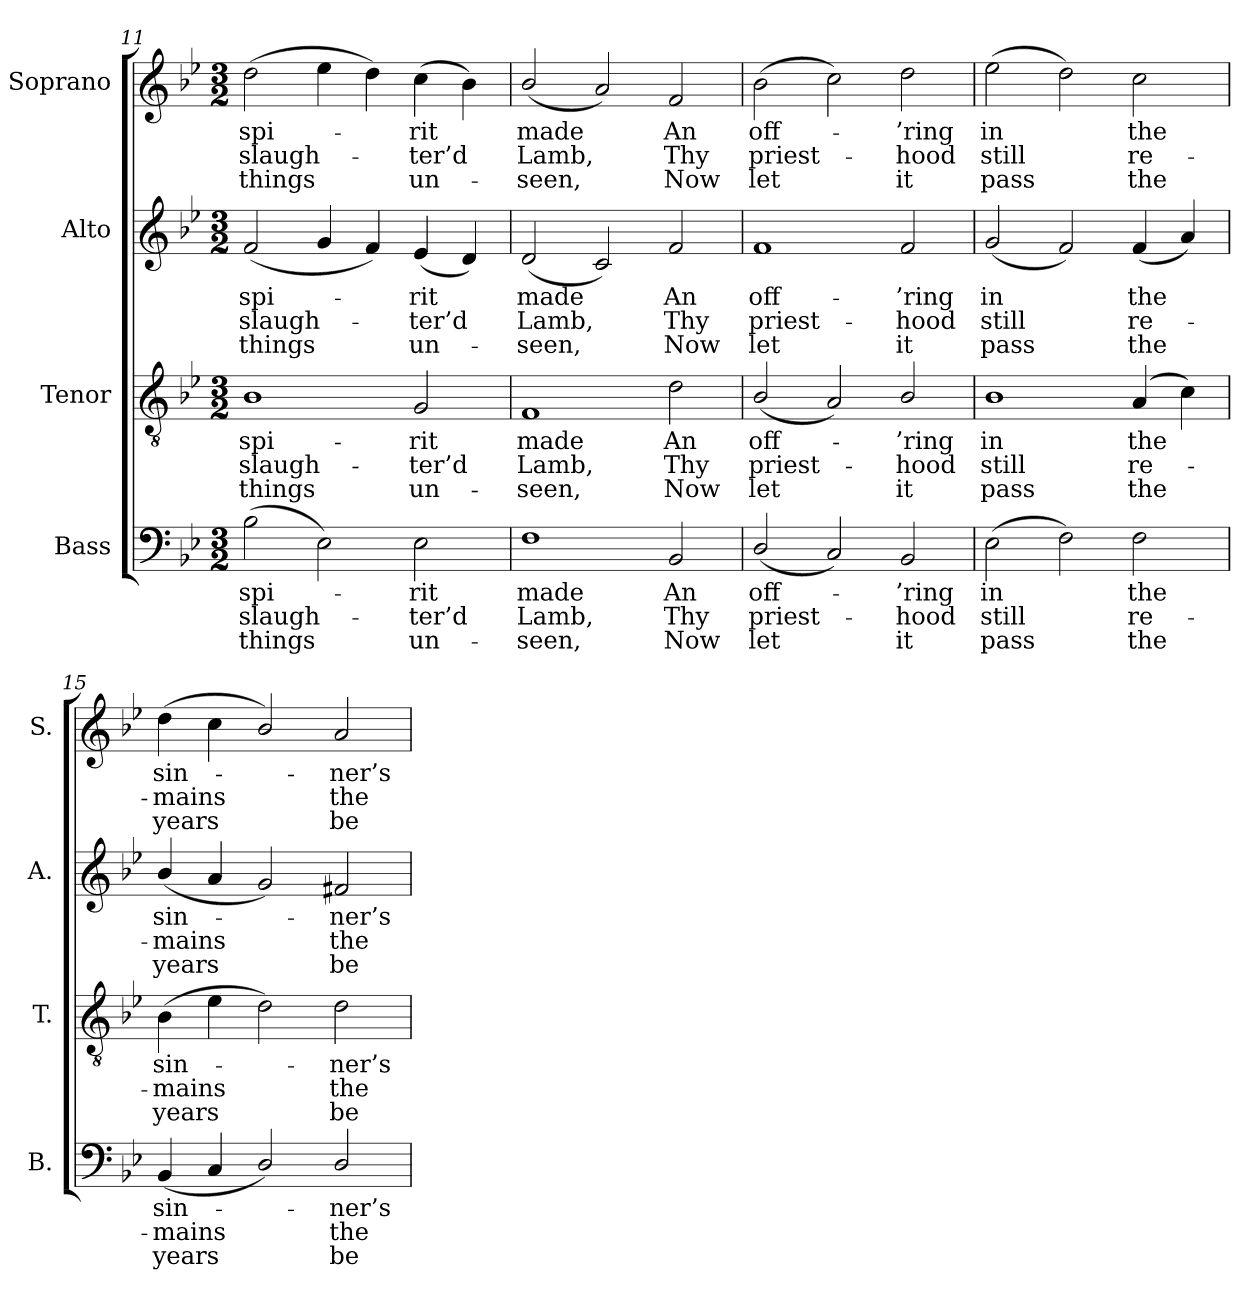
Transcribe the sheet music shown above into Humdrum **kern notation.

**kern	**text	**text	**text	**kern	**text	**text	**text	**kern	**text	**text	**text	**kern	**text	**text	**text
*part4	*part4	*part4	*part4	*part3	*part3	*part3	*part3	*part2	*part2	*part2	*part2	*part1	*part1	*part1	*part1
*staff4	*staff4	*staff4	*staff4	*staff3	*staff3	*staff3	*staff3	*staff2	*staff2	*staff2	*staff2	*staff1	*staff1	*staff1	*staff1
*I"Bass	*	*	*	*I"Tenor	*	*	*	*I"Alto	*	*	*	*I"Soprano	*	*	*
*I'B.	*	*	*	*I'T.	*	*	*	*I'A.	*	*	*	*I'S.	*	*	*
*clefF4	*	*	*	*clefGv2	*	*	*	*clefG2	*	*	*	*clefG2	*	*	*
*	*	*	*	*ITrd7c12	*	*	*	*	*	*	*	*	*	*	*
*k[b-e-]	*	*	*	*k[b-e-]	*	*	*	*k[b-e-]	*	*	*	*k[b-e-]	*	*	*
*B-:	*	*	*	*B-:	*	*	*	*B-:	*	*	*	*B-:	*	*	*
*M3/2	*	*	*	*M3/2	*	*	*	*M3/2	*	*	*	*M3/2	*	*	*
=11	=11	=11	=11	=11	=11	=11	=11	=11	=11	=11	=11	=11	=11	=11	=11
!	!LO:LY:b:color=#000000	!LO:LY:b:color=#000000	!LO:LY:b:color=#000000	!	!	!	!	!	!	!	!	!	!	!	!
!	!	!	!	!	!LO:LY:b:color=#000000	!LO:LY:b:color=#000000	!LO:LY:b:color=#000000	!	!	!	!	!	!	!	!
!	!	!	!	!	!	!	!	!	!LO:LY:b:color=#000000	!LO:LY:b:color=#000000	!LO:LY:b:color=#000000	!	!	!	!
!	!	!	!	!	!	!	!	!	!	!	!	!	!LO:LY:b:color=#000000	!LO:LY:b:color=#000000	!LO:LY:b:color=#000000
(2B-i\	spi-	slaugh-	things	1BB-i	spi-	slaugh-	things	(2fi/	spi-	slaugh-	things	(2ddi\	spi-	slaugh-	things
2E-i\)	.	.	.	.	.	.	.	4gi/	.	.	.	4ee-i\	.	.	.
.	.	.	.	.	.	.	.	4fi/)	.	.	.	4ddi\)	.	.	.
!	!LO:LY:b:color=#000000	!LO:LY:b:color=#000000	!LO:LY:b:color=#000000	!	!	!	!	!	!	!	!	!	!	!	!
!	!	!	!	!	!LO:LY:b:color=#000000	!LO:LY:b:color=#000000	!LO:LY:b:color=#000000	!	!	!	!	!	!	!	!
!	!	!	!	!	!	!	!	!	!LO:LY:b:color=#000000	!LO:LY:b:color=#000000	!LO:LY:b:color=#000000	!	!	!	!
!	!	!	!	!	!	!	!	!	!	!	!	!	!LO:LY:b:color=#000000	!LO:LY:b:color=#000000	!LO:LY:b:color=#000000
2E-i\	-rit	-ter’d	un-	2GGi/	-rit	-ter’d	un-	(4e-i/	-rit	-ter’d	un-	(4cci\	-rit	-ter’d	un-
.	.	.	.	.	.	.	.	4di/)	.	.	.	4b-i\)	.	.	.
=12	=12	=12	=12	=12	=12	=12	=12	=12	=12	=12	=12	=12	=12	=12	=12
!	!LO:LY:b:color=#000000	!LO:LY:b:color=#000000	!LO:LY:b:color=#000000	!	!	!	!	!	!	!	!	!	!	!	!
!	!	!	!	!	!LO:LY:b:color=#000000	!LO:LY:b:color=#000000	!LO:LY:b:color=#000000	!	!	!	!	!	!	!	!
!	!	!	!	!	!	!	!	!	!LO:LY:b:color=#000000	!LO:LY:b:color=#000000	!LO:LY:b:color=#000000	!	!	!	!
!	!	!	!	!	!	!	!	!	!	!	!	!	!LO:LY:b:color=#000000	!LO:LY:b:color=#000000	!LO:LY:b:color=#000000
1Fi	made	Lamb,	-seen,	1FFi	made	Lamb,	-seen,	(2di/	made	Lamb,	-seen,	(2b-i/	made	Lamb,	-seen,
.	.	.	.	.	.	.	.	2ci/)	.	.	.	2ai/)	.	.	.
!	!LO:LY:b:color=#000000	!LO:LY:b:color=#000000	!LO:LY:b:color=#000000	!	!	!	!	!	!	!	!	!	!	!	!
!	!	!	!	!	!LO:LY:b:color=#000000	!LO:LY:b:color=#000000	!LO:LY:b:color=#000000	!	!	!	!	!	!	!	!
!	!	!	!	!	!	!	!	!	!LO:LY:b:color=#000000	!LO:LY:b:color=#000000	!LO:LY:b:color=#000000	!	!	!	!
!	!	!	!	!	!	!	!	!	!	!	!	!	!LO:LY:b:color=#000000	!LO:LY:b:color=#000000	!LO:LY:b:color=#000000
2BB-i/	An	Thy	Now	2Di\	An	Thy	Now	2fi/	An	Thy	Now	2fi/	An	Thy	Now
!!LO:PB:g=z
=13	=13	=13	=13	=13	=13	=13	=13	=13	=13	=13	=13	=13	=13	=13	=13
!	!LO:LY:b:color=#000000	!LO:LY:b:color=#000000	!LO:LY:b:color=#000000	!	!	!	!	!	!	!	!	!	!	!	!
!	!	!	!	!	!LO:LY:b:color=#000000	!LO:LY:b:color=#000000	!LO:LY:b:color=#000000	!	!	!	!	!	!	!	!
!	!	!	!	!	!	!	!	!	!LO:LY:b:color=#000000	!LO:LY:b:color=#000000	!LO:LY:b:color=#000000	!	!	!	!
!	!	!	!	!	!	!	!	!	!	!	!	!	!LO:LY:b:color=#000000	!LO:LY:b:color=#000000	!LO:LY:b:color=#000000
(2Di/	off-	priest-	let	(2BB-i/	off-	priest-	let	1fi	off-	priest-	let	(2b-i\	off-	priest-	let
2Ci/)	.	.	.	2AAi/)	.	.	.	.	.	.	.	2cci\)	.	.	.
!	!LO:LY:b:color=#000000	!LO:LY:b:color=#000000	!LO:LY:b:color=#000000	!	!	!	!	!	!	!	!	!	!	!	!
!	!	!	!	!	!LO:LY:b:color=#000000	!LO:LY:b:color=#000000	!LO:LY:b:color=#000000	!	!	!	!	!	!	!	!
!	!	!	!	!	!	!	!	!	!LO:LY:b:color=#000000	!LO:LY:b:color=#000000	!LO:LY:b:color=#000000	!	!	!	!
!	!	!	!	!	!	!	!	!	!	!	!	!	!LO:LY:b:color=#000000	!LO:LY:b:color=#000000	!LO:LY:b:color=#000000
2BB-i/	-’ring	-hood	it	2BB-i/	-’ring	-hood	it	2fi/	-’ring	-hood	it	2ddi\	-’ring	-hood	it
=14	=14	=14	=14	=14	=14	=14	=14	=14	=14	=14	=14	=14	=14	=14	=14
!	!LO:LY:b:color=#000000	!LO:LY:b:color=#000000	!LO:LY:b:color=#000000	!	!	!	!	!	!	!	!	!	!	!	!
!	!	!	!	!	!LO:LY:b:color=#000000	!LO:LY:b:color=#000000	!LO:LY:b:color=#000000	!	!	!	!	!	!	!	!
!	!	!	!	!	!	!	!	!	!LO:LY:b:color=#000000	!LO:LY:b:color=#000000	!LO:LY:b:color=#000000	!	!	!	!
!	!	!	!	!	!	!	!	!	!	!	!	!	!LO:LY:b:color=#000000	!LO:LY:b:color=#000000	!LO:LY:b:color=#000000
(2E-i\	in	still	pass	1BB-i	in	still	pass	(2gi/	in	still	pass	(2ee-i\	in	still	pass
2Fi\)	.	.	.	.	.	.	.	2fi/)	.	.	.	2ddi\)	.	.	.
!	!LO:LY:b:color=#000000	!LO:LY:b:color=#000000	!LO:LY:b:color=#000000	!	!	!	!	!	!	!	!	!	!	!	!
!	!	!	!	!	!LO:LY:b:color=#000000	!LO:LY:b:color=#000000	!LO:LY:b:color=#000000	!	!	!	!	!	!	!	!
!	!	!	!	!	!	!	!	!	!LO:LY:b:color=#000000	!LO:LY:b:color=#000000	!LO:LY:b:color=#000000	!	!	!	!
!	!	!	!	!	!	!	!	!	!	!	!	!	!LO:LY:b:color=#000000	!LO:LY:b:color=#000000	!LO:LY:b:color=#000000
2Fi\	the	re-	the	(4AAi/	the	re-	the	(4fi/	the	re-	the	2cci\	the	re-	the
.	.	.	.	4Ci\)	.	.	.	4ai/)	.	.	.	.	.	.	.
=15	=15	=15	=15	=15	=15	=15	=15	=15	=15	=15	=15	=15	=15	=15	=15
!	!LO:LY:b:color=#000000	!LO:LY:b:color=#000000	!LO:LY:b:color=#000000	!	!	!	!	!	!	!	!	!	!	!	!
!	!	!	!	!	!LO:LY:b:color=#000000	!LO:LY:b:color=#000000	!LO:LY:b:color=#000000	!	!	!	!	!	!	!	!
!	!	!	!	!	!	!	!	!	!LO:LY:b:color=#000000	!LO:LY:b:color=#000000	!LO:LY:b:color=#000000	!	!	!	!
!	!	!	!	!	!	!	!	!	!	!	!	!	!LO:LY:b:color=#000000	!LO:LY:b:color=#000000	!LO:LY:b:color=#000000
(4BB-i/	sin-	-mains	years	(4BB-i\	sin-	-mains	years	(4b-i/	sin-	-mains	years	(4ddi\	sin-	-mains	years
4Ci/	.	.	.	4E-i\	.	.	.	4ai/	.	.	.	4cci\	.	.	.
2Di/)	.	.	.	2Di\)	.	.	.	2gi/)	.	.	.	2b-i/)	.	.	.
!	!LO:LY:b:color=#000000	!LO:LY:b:color=#000000	!LO:LY:b:color=#000000	!	!	!	!	!	!	!	!	!	!	!	!
!	!	!	!	!	!LO:LY:b:color=#000000	!LO:LY:b:color=#000000	!LO:LY:b:color=#000000	!	!	!	!	!	!	!	!
!	!	!	!	!	!	!	!	!	!LO:LY:b:color=#000000	!LO:LY:b:color=#000000	!LO:LY:b:color=#000000	!	!	!	!
!	!	!	!	!	!	!	!	!	!	!	!	!	!LO:LY:b:color=#000000	!LO:LY:b:color=#000000	!LO:LY:b:color=#000000
2Di/	-ner’s	the	be-	2Di\	-ner’s	the	be-	2f#Xi/	-ner’s	the	be-	2ai/	-ner’s	the	be-
=	=	=	=	=	=	=	=	=	=	=	=	=	=	=	=
*-	*-	*-	*-	*-	*-	*-	*-	*-	*-	*-	*-	*-	*-	*-	*-
